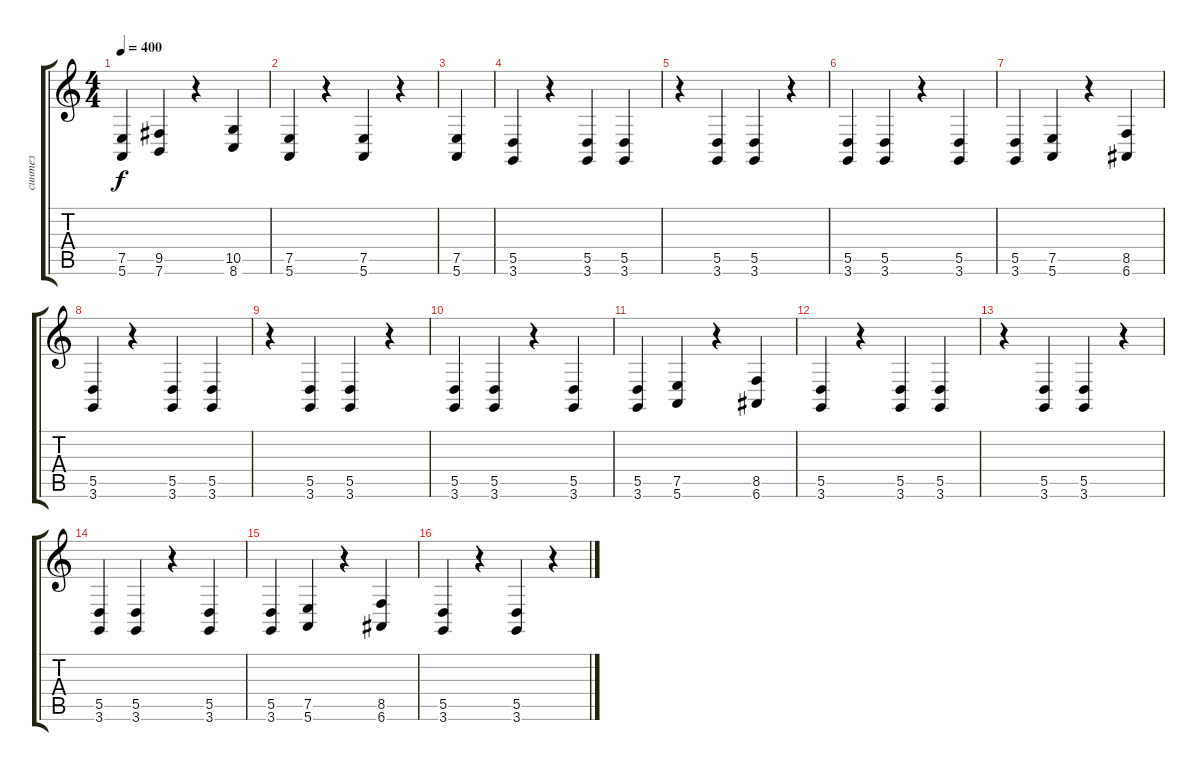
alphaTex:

\track ("синтез" "синтез") {instrument lead5charang}
\staff {score tabs}
\tuning (E4 B3 G3 D3 A2 E2) {hide}
\ts (4 4)
\tempo 400
\clef g2
\ks c
(7.5 5.6).4{dy f} (9.5 7.6).4 r.4 (10.5 8.6).4 |
(7.5 5.6).4 r.4 (7.5 5.6).4 r.4 |
(7.5 5.6).4 |
(5.5 3.6).4 r.4 (5.5 3.6).4 (5.5 3.6).4 |
r.4 (5.5 3.6).4 (5.5 3.6).4 r.4 |
(5.5 3.6).4 (5.5 3.6).4 r.4 (5.5 3.6).4 |
(5.5 3.6).4 (7.5 5.6).4 r.4 (8.5 6.6).4 |
(5.5 3.6).4 r.4 (5.5 3.6).4 (5.5 3.6).4 |
r.4 (5.5 3.6).4 (5.5 3.6).4 r.4 |
(5.5 3.6).4 (5.5 3.6).4 r.4 (5.5 3.6).4 |
(5.5 3.6).4 (7.5 5.6).4 r.4 (8.5 6.6).4 |
(5.5 3.6).4 r.4 (5.5 3.6).4 (5.5 3.6).4 |
r.4 (5.5 3.6).4 (5.5 3.6).4 r.4 |
(5.5 3.6).4 (5.5 3.6).4 r.4 (5.5 3.6).4 |
(5.5 3.6).4 (7.5 5.6).4 r.4 (8.5 6.6).4 |
(5.5 3.6).4 r.4 (5.5 3.6).4 r.4
